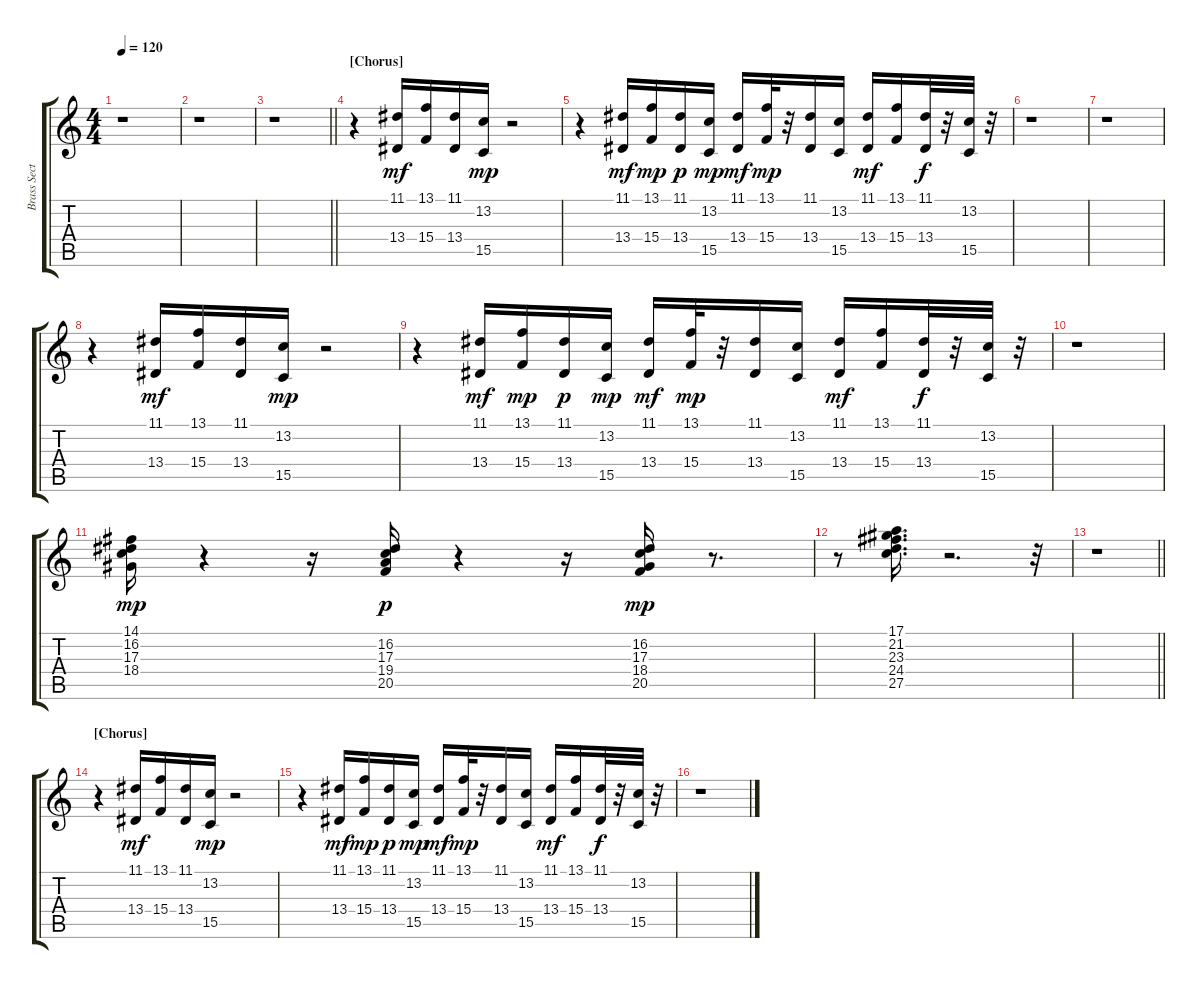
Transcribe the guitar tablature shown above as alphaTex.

\track ("Brass Section" "Brass Sect") {instrument brasssection}
\staff {score tabs}
\tuning (E4 B3 G3 D3 A2 E2) {hide}
\ts (4 4)
\tempo 120
\clef g2
\ks c
r.1{dy mf} |
r.1 |
\barLineRight lightlight
r.1 |
\section ("" "[Chorus]")
r.4 (11.1 13.4).16 (13.1 15.4).16 (11.1 13.4).16 (13.2 15.5).16{dy mp} r.2 |
r.4 (11.1 13.4).16{dy mf} (13.1 15.4).16{dy mp} (11.1 13.4).16{dy p} (13.2 15.5).16{dy mp} (11.1 13.4).16{dy mf} (13.1 15.4).32{dy mp} r.32 (11.1 13.4).16 (13.2 15.5).16 (11.1 13.4).16{dy mf} (13.1 15.4).16 (11.1 13.4).32{dy f} r.32 (13.2 15.5).32 r.32 |
r.1 |
r.1 |
r.4 (11.1 13.4).16{dy mf} (13.1 15.4).16 (11.1 13.4).16 (13.2 15.5).16{dy mp} r.2 |
r.4 (11.1 13.4).16{dy mf} (13.1 15.4).16{dy mp} (11.1 13.4).16{dy p} (13.2 15.5).16{dy mp} (11.1 13.4).16{dy mf} (13.1 15.4).32{dy mp} r.32 (11.1 13.4).16 (13.2 15.5).16 (11.1 13.4).16{dy mf} (13.1 15.4).16 (11.1 13.4).32{dy f} r.32 (13.2 15.5).32 r.32 |
r.1 |
(14.1 16.2 17.3 18.4).16{dy mp} r.4 r.16 (16.2 17.3 19.4 20.5).16{dy p} r.4 r.16 (16.2 17.3 18.4 20.5).16{dy mp} r.8{d} |
r.8 (17.1 21.2 23.3 24.4 27.5).16{d} r.2{d} r.32 |
\barLineRight lightlight
r.1 |
\section ("" "[Chorus]")
r.4 (11.1 13.4).16{dy mf} (13.1 15.4).16 (11.1 13.4).16 (13.2 15.5).16{dy mp} r.2 |
r.4 (11.1 13.4).16{dy mf} (13.1 15.4).16{dy mp} (11.1 13.4).16{dy p} (13.2 15.5).16{dy mp} (11.1 13.4).16{dy mf} (13.1 15.4).32{dy mp} r.32 (11.1 13.4).16 (13.2 15.5).16 (11.1 13.4).16{dy mf} (13.1 15.4).16 (11.1 13.4).32{dy f} r.32 (13.2 15.5).32 r.32 |
r.1
